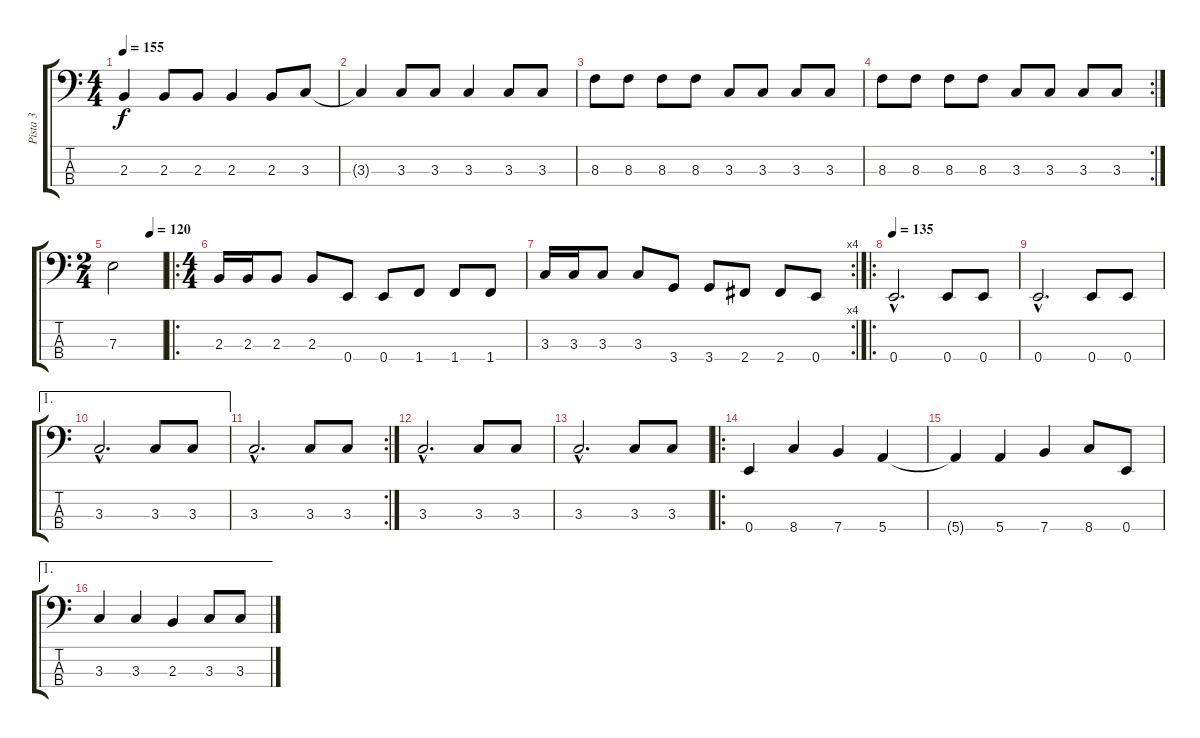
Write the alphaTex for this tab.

\track ("Pista 3" "Pista 3") {instrument electricbassfinger}
\staff {score tabs}
\tuning (G2 D2 A1 E1) {hide}
\ts (4 4)
\tempo 155
\clef f4
\ks c
2.3.4{dy f} 2.3.8 2.3.8 2.3.4 2.3.8 3.3.8 |
3.3{t}.4 3.3.8 3.3.8 3.3.4 3.3.8 3.3.8 |
8.3.8 8.3.8 8.3.8 8.3.8 3.3.8 3.3.8 3.3.8 3.3.8 |
\rc 2
8.3.8 8.3.8 8.3.8 8.3.8 3.3.8 3.3.8 3.3.8 3.3.8 |
\ts (2 4)
\tempo (120 0.75)
7.3.2 |
\ro
\ts (4 4)
2.3.16 2.3.16 2.3.8 2.3.8 0.4.8 0.4.8 1.4.8 1.4.8 1.4.8 |
\rc 4
3.3.16 3.3.16 3.3.8 3.3.8 3.4.8 3.4.8 2.4.8 2.4.8 0.4.8 |
\ro
\tempo 135
0.4{hac}.2{d} 0.4.8 0.4.8 |
0.4{hac}.2{d} 0.4.8 0.4.8 |
\ae 1
3.3{hac}.2{d} 3.3.8 3.3.8 |
\rc 2
3.3{hac}.2{d} 3.3.8 3.3.8 |
3.3{hac}.2{d} 3.3.8 3.3.8 |
3.3{hac}.2{d} 3.3.8 3.3.8 |
\ro
0.4.4 8.4.4 7.4.4 5.4.4 |
5.4{t}.4 5.4.4 7.4.4 8.4.8 0.4.8 |
\ae 1
3.3.4 3.3.4 2.3.4 3.3.8 3.3.8
